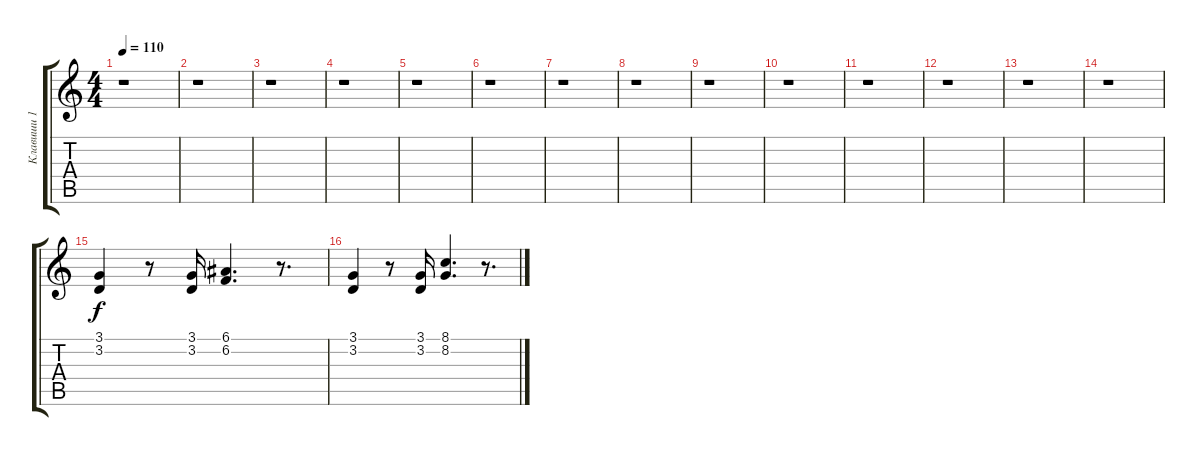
\track ("Клавиши 1" "Клавиши 1") {instrument choiraahs}
\staff {score tabs}
\tuning (E4 B3 G3 D3 A2 E2) {hide}
\ts (4 4)
\tempo 110
\clef g2
\ks c
r.1{dy f} |
r.1 |
r.1 |
r.1 |
r.1 |
r.1 |
r.1 |
r.1 |
r.1 |
r.1 |
r.1 |
r.1 |
r.1 |
r.1 |
(3.1 3.2).4 r.8 (3.1 3.2).16 (6.1 6.2).4{d} r.8{d} |
(3.1 3.2).4 r.8 (3.1 3.2).16 (8.1 8.2).4{d} r.8{d}
